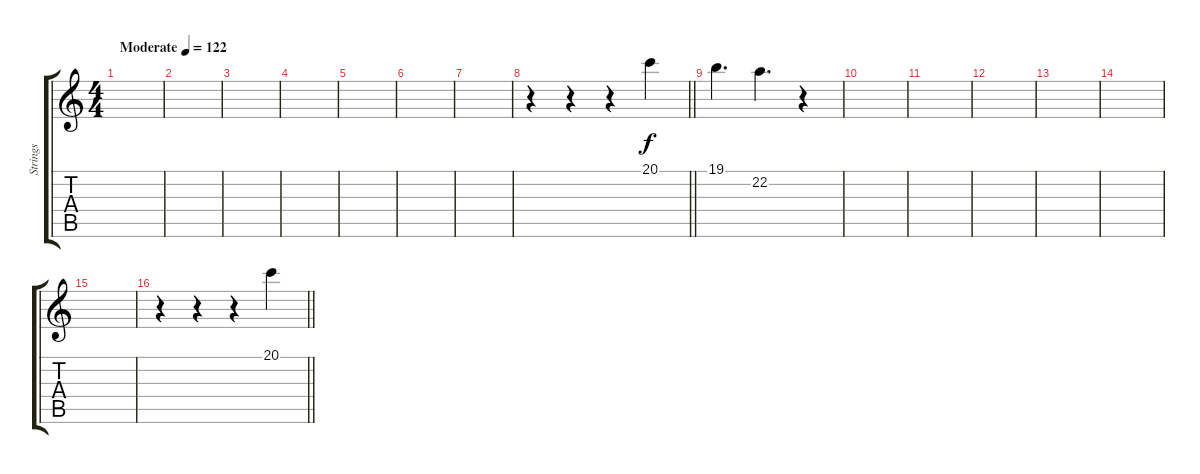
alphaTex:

\track ("Strings" "Strings") {instrument synthstrings1}
\staff {score tabs}
\tuning (E4 B3 G3 D3 A2 E2) {hide}
\ts (4 4)
\tempo (122 "Moderate")
\clef g2
\ks c
|
|
|
|
|
|
|
\barLineRight lightlight
r.4 r.4 r.4 20.1.4 |
19.1.4{d} 22.2.4{d} r.4 |
|
|
|
|
|
|
\barLineRight lightlight
r.4 r.4 r.4 20.1.4
